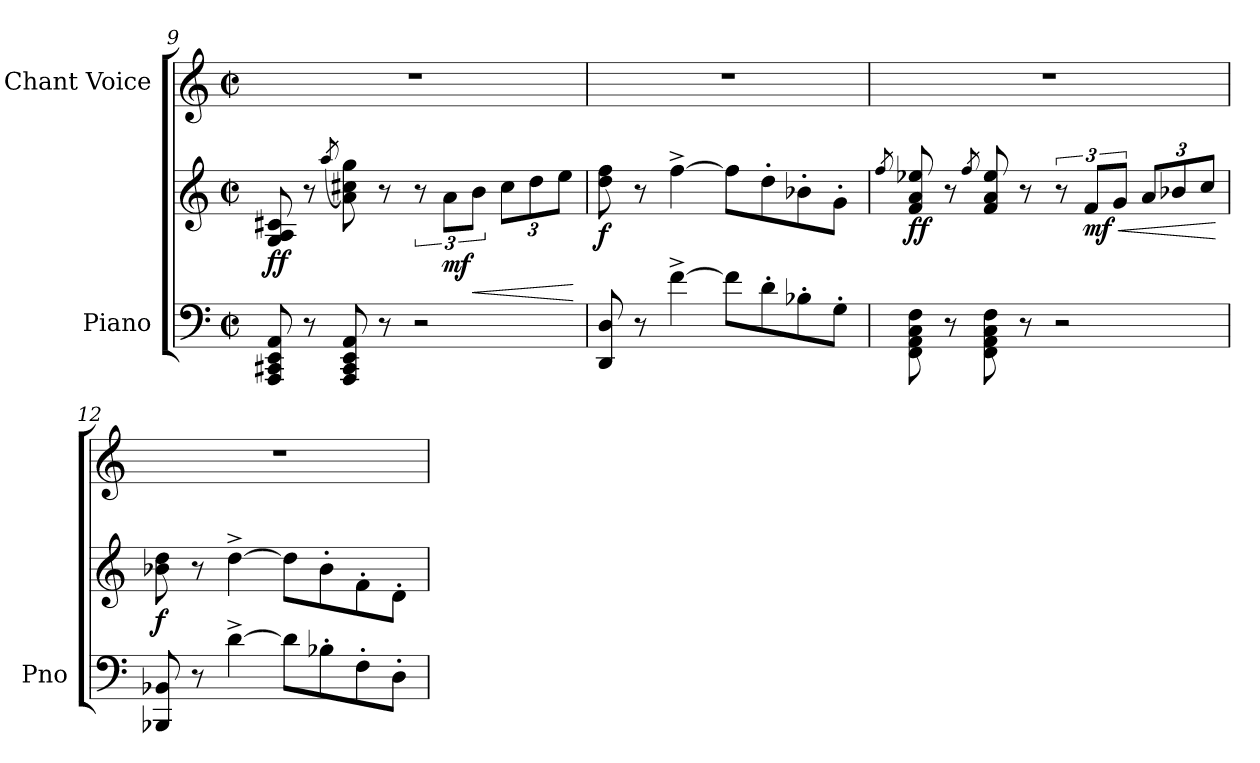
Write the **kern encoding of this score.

**kern	**kern	**dynam	**kern
*part2	*part2	*part2	*part1
*staff3	*staff2	*staff2/3	*staff1
*I"Piano	*	*	*I"Chant Voice
*I'Pno	*	*	*
*clefF4	*clefG2	*	*clefG2
*k[]	*k[]	*	*k[]
*M2/2	*M2/2	*	*M2/2
*met(c|)	*met(c|)	*	*met(c|)
=9	=9	=9	=9
!	!	!LO:DY:b	!
8AAA/ 8CC#X/ 8EE/ 8AA/	8G/ 8A/ 8c#X/	ff	1r
8r	8r	.	.
.	(8qaa/	.	.
8AAA/ 8CC#/ 8EE/ 8AA/	8a\ 8cc#X\ 8gg\)	.	.
8r	8r	.	.
2r	12r	.	.
!	!	!LO:DY:b	!
.	12a\L	mf	.
!	!	!LO:HP:b	!
.	12b\J	<	.
.	12cc#\L	.	.
.	12dd\	.	.
.	12ee\J	.	.
.	.	[	.
=10	=10	=10	=10
!	!	!LO:DY:b	!
8DD/ 8D/	8dd\ 8ff\	f	1r
8r	8r	.	.
[4f^\	[4ff^\	.	.
8f\L]	8ff\L]	.	.
8d'\	8dd'\	.	.
8B-X'\	8b-X'\	.	.
8G'\J	8g'\J	.	.
=11	=11	=11	=11
.	8qff/	.	.
!	!	!LO:DY:b	!
8FF\ 8AA\ 8C\ 8F\	8f/ 8a/ 8ee-X/	ff	1r
8r	8r	.	.
.	8qff/	.	.
8FF\ 8AA\ 8C\ 8F\	8f/ 8a/ 8ee-/	.	.
8r	8r	.	.
2r	12r	.	.
!	!	!LO:HP:b	!
!	!	!LO:DY:n=1:b	!
.	12f/L	< mf	.
.	12g/J	.	.
.	12a/L	.	.
.	12b-X/	.	.
.	12cc/J	.	.
.	.	[	.
=12	=12	=12	=12
!	!	!LO:DY:b	!
8BBB-X/ 8BB-X/	8b-X\ 8dd\	f	1r
8r	8r	.	.
[4d^\	[4dd^\	.	.
8d\L]	8dd\L]	.	.
8B-X'\	8b-'\	.	.
8F'\	8f'\	.	.
8D'\J	8d'\J	.	.
=	=	=	=
*-	*-	*-	*-
